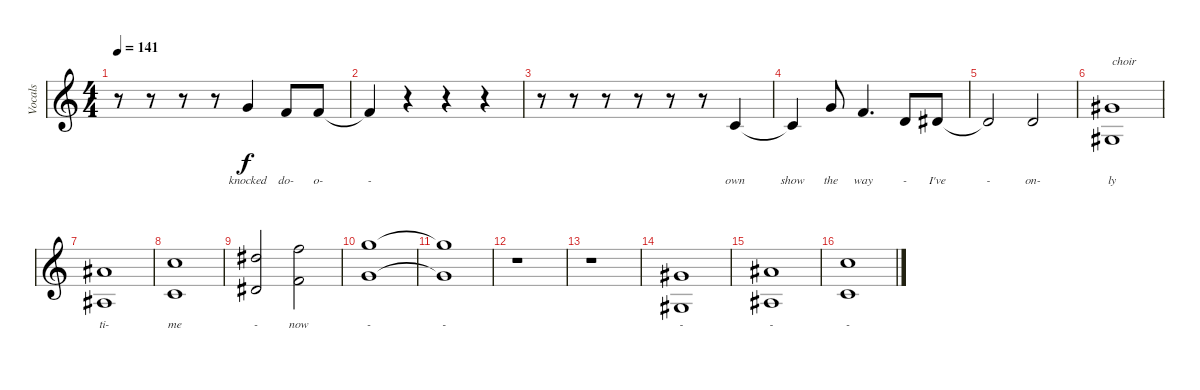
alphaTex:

\track ("Vocals" "Vocals") {instrument trombone}
\staff {score}
\tuning (E4 C4 G3 C3 G2 C2) {hide}
\ts (4 4)
\tempo 141
\clef g2
\ks c
r.8{dy f} r.8 r.8 r.8 12.3.4{lyrics (0 "knocked") lyrics (1 "") lyrics (2 "") lyrics (3 "") lyrics (4 "")} 10.3.8{lyrics (0 "do-") lyrics (1 "") lyrics (2 "") lyrics (3 "") lyrics (4 "")} 10.3.8{lyrics (0 "o-") lyrics (1 "") lyrics (2 "") lyrics (3 "") lyrics (4 "")} |
10.3{t}.4{lyrics (0 "-") lyrics (1 "") lyrics (2 "") lyrics (3 "") lyrics (4 "")} r.4 r.4 r.4 |
r.8 r.8 r.8 r.8 r.8 r.8 5.3.4{lyrics (0 "own") lyrics (1 "") lyrics (2 "") lyrics (3 "") lyrics (4 "")} |
5.3{t}.4{lyrics (0 "show") lyrics (1 "") lyrics (2 "") lyrics (3 "") lyrics (4 "")} 7.2.8{lyrics (0 "the") lyrics (1 "") lyrics (2 "") lyrics (3 "") lyrics (4 "")} 5.2.4{d lyrics (0 "way") lyrics (1 "") lyrics (2 "") lyrics (3 "") lyrics (4 "")} 7.3.8{lyrics (0 "-") lyrics (1 "") lyrics (2 "") lyrics (3 "") lyrics (4 "")} 8.3.8{lyrics (0 "I've") lyrics (1 "") lyrics (2 "") lyrics (3 "") lyrics (4 "")} |
8.3{t}.2{lyrics (0 "-") lyrics (1 "") lyrics (2 "") lyrics (3 "") lyrics (4 "")} 7.3.2{lyrics (0 "on-") lyrics (1 "") lyrics (2 "") lyrics (3 "") lyrics (4 "")} |
(8.2 8.4).1{txt "choir" lyrics (0 "ly") lyrics (1 "") lyrics (2 "") lyrics (3 "") lyrics (4 "")} |
(10.2 10.4).1{lyrics (0 "ti-") lyrics (1 "") lyrics (2 "") lyrics (3 "") lyrics (4 "")} |
(12.2 12.4).1{lyrics (0 "me") lyrics (1 "") lyrics (2 "") lyrics (3 "") lyrics (4 "")} |
(15.2 15.4).2{lyrics (0 "-") lyrics (1 "") lyrics (2 "") lyrics (3 "") lyrics (4 "")} (17.2 17.4).2{lyrics (0 "now") lyrics (1 "") lyrics (2 "") lyrics (3 "") lyrics (4 "")} |
(19.2 19.4).1{lyrics (0 "-") lyrics (1 "") lyrics (2 "") lyrics (3 "") lyrics (4 "")} |
(19.2{t} 19.4{t}).1{lyrics (0 "-") lyrics (1 "") lyrics (2 "") lyrics (3 "") lyrics (4 "")} |
r.1 |
r.1 |
(8.2 8.4).1{lyrics (0 "-") lyrics (1 "") lyrics (2 "") lyrics (3 "") lyrics (4 "")} |
(10.2 10.4).1{lyrics (0 "-") lyrics (1 "") lyrics (2 "") lyrics (3 "") lyrics (4 "")} |
(12.2 12.4).1{lyrics (0 "-") lyrics (1 "") lyrics (2 "") lyrics (3 "") lyrics (4 "")}
